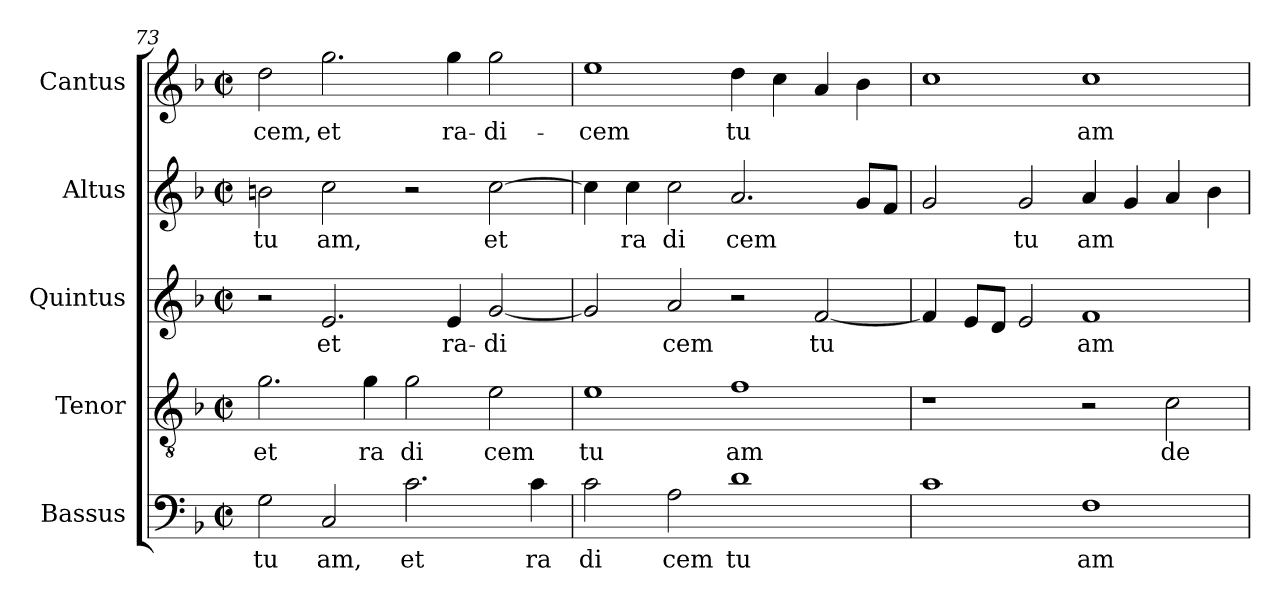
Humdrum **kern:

**kern	**text	**kern	**text	**kern	**text	**kern	**text	**kern	**text
*part5	*part5	*part4	*part4	*part3	*part3	*part2	*part2	*part1	*part1
*staff5	*staff5	*staff4	*staff4	*staff3	*staff3	*staff2	*staff2	*staff1	*staff1
*I"Bassus	*	*I"Tenor	*	*I"Quintus	*	*I"Altus	*	*I"Cantus	*
!!LO:PB:g=z
*clefF4	*	*clefGv2	*	*clefG2	*	*clefG2	*	*clefG2	*
*k[b-]	*	*k[b-]	*	*k[b-]	*	*k[b-]	*	*k[b-]	*
*F:	*	*F:	*	*F:	*	*F:	*	*F:	*
*M2/2	*	*M2/2	*	*M2/2	*	*M2/2	*	*M2/2	*
*met(c|)	*	*met(c|)	*	*met(c|)	*	*met(c|)	*	*met(c|)	*
=73	=73	=73	=73	=73	=73	=73	=73	=73	=73
!	!LO:LY:b:cj	!	!LO:LY:b:cj	!	!	!	!LO:LY:b:cj	!	!LO:LY:b:cj
2G\	tu	2.g\	et	2r	.	2bn\	tu	2dd\	cem,
!	!LO:LY:b:cj	!	!	!	!LO:LY:b:cj	!	!LO:LY:b:cj	!	!LO:LY:b:cj
2C/	am,	.	.	2.e/	et	2cc\	am,	2.gg\	et
!	!	!	!LO:LY:b:cj	!	!	!	!	!	!
.	.	4g\	ra	.	.	.	.	.	.
!	!LO:LY:b:cj	!	!LO:LY:b:cj	!	!	!	!	!	!
2.c\	et	2g\	di	.	.	2r	.	.	.
!	!	!	!	!	!LO:LY:b:cj	!	!	!	!LO:LY:b:cj
.	.	.	.	4e/	ra-	.	.	4gg\	ra-
!	!	!	!LO:LY:b:cj	!	!LO:LY:b:cj	!	!LO:LY:b:cj	!	!LO:LY:b:cj
.	.	2e\	cem	[<2g/	-di-	[>2cc\	et	2gg\	-di-
!	!LO:LY:b:cj	!	!	!	!	!	!	!	!
4c\	ra	.	.	.	.	.	.	.	.
=74	=74	=74	=74	=74	=74	=74	=74	=74	=74
!	!LO:LY:b:cj	!	!LO:LY:b:cj	!	!LO:LY:b:cj	!	!LO:LY:b:cj	!	!LO:LY:b:cj
2c\	di	1e	tu	2g/]	--	4cc\]	.	1ee	-cem
!	!	!	!	!	!	!	!LO:LY:b:cj	!	!
.	.	.	.	.	.	4cc\	ra	.	.
!	!LO:LY:b:cj	!	!	!	!LO:LY:b:cj	!	!LO:LY:b:cj	!	!
2A\	cem	.	.	2a/	-cem	2cc\	di	.	.
!	!LO:LY:b:cj	!	!LO:LY:b:cj	!	!	!	!LO:LY:b:cj	!	!LO:LY:b:cj
1d	tu	1f	am	2r	.	2.a/	cem	4dd\	tu-
!	!	!	!	!	!	!	!	!	!LO:LY:b:cj
.	.	.	.	.	.	.	.	4cc\	--
!	!	!	!	!	!LO:LY:b:cj	!	!	!	!LO:LY:b:cj
.	.	.	.	[<2f/	tu-	.	.	4a/	--
!	!	!	!	!	!	!	!LO:LY:b:cj	!	!LO:LY:b:cj
.	.	.	.	.	.	8g/L	.	4b-\	--
!	!	!	!	!	!	!	!LO:LY:b:cj	!	!
.	.	.	.	.	.	8f/J	.	.	.
=75	=75	=75	=75	=75	=75	=75	=75	=75	=75
!	!LO:LY:b:cj	!	!	!	!LO:LY:b:cj	!	!LO:LY:b:cj	!	!LO:LY:b:cj
1c	.	1r	.	4f/]	--	2g/	.	1cc	--
!	!	!	!	!	!LO:LY:b:cj	!	!	!	!
.	.	.	.	8e/L	--	.	.	.	.
!	!	!	!	!	!LO:LY:b:cj	!	!	!	!
.	.	.	.	8d/J	--	.	.	.	.
!	!	!	!	!	!LO:LY:b:cj	!	!LO:LY:b:cj	!	!
.	.	.	.	2e/	--	2g/	tu	.	.
!	!LO:LY:b:cj	!	!	!	!LO:LY:b:cj	!	!LO:LY:b:cj	!	!LO:LY:b:cj
1F	am	2r	.	1f	-am	4a/	am	1cc	-am
!	!	!	!	!	!	!	!LO:LY:b:cj	!	!
.	.	.	.	.	.	4g/	.	.	.
!	!	!	!LO:LY:b:cj	!	!	!	!LO:LY:b:cj	!	!
.	.	2c\	de	.	.	4a/	.	.	.
!	!	!	!	!	!	!	!LO:LY:b:cj	!	!
.	.	.	.	.	.	4b-\	.	.	.
=	=	=	=	=	=	=	=	=	=
*-	*-	*-	*-	*-	*-	*-	*-	*-	*-
